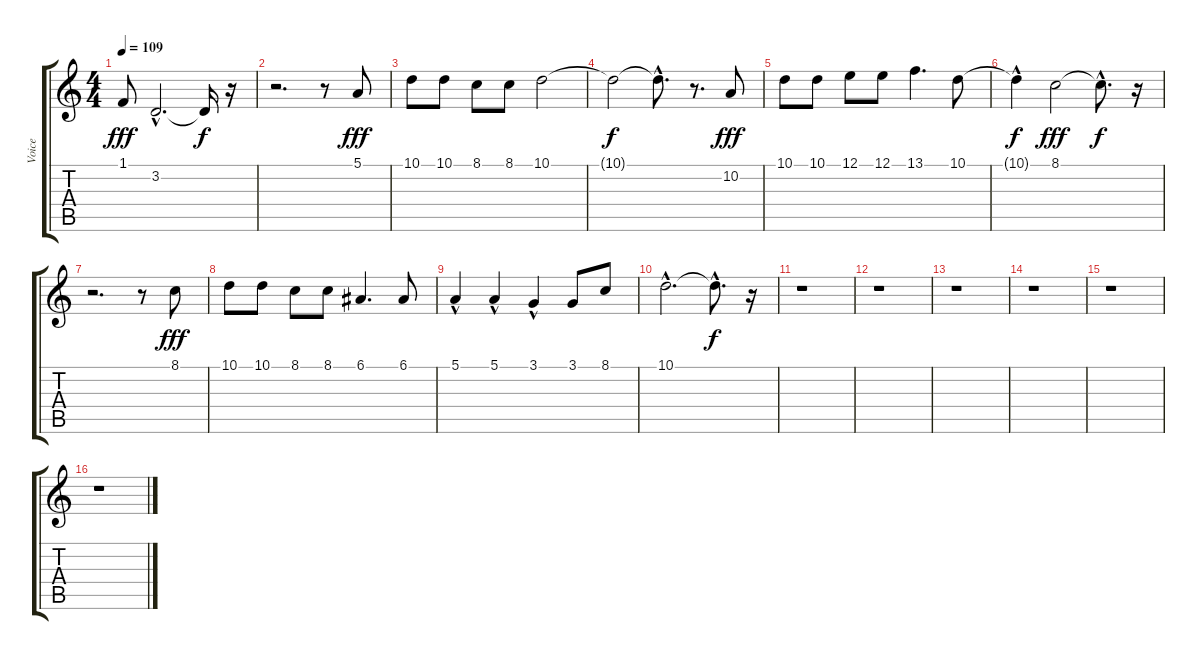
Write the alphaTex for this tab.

\track ("Voice" "Voice") {instrument voiceoohs}
\staff {score tabs}
\tuning (E4 B3 G3 D3 A2 E2) {hide}
\ts (4 4)
\tempo 109
\clef g2
\ks c
1.1.8{dy fff} 3.2{hac}.2{d} 3.2{t}.16{dy f} r.16 |
r.2{d} r.8 5.1.8{dy fff} |
10.1.8 10.1.8 8.1.8 8.1.8 10.1.2 |
10.1{t}.2{dy f} 10.1{hac t}.8{d} r.8{d} 10.2.8{dy fff} |
10.1.8 10.1.8 12.1.8 12.1.8 13.1.4{d} 10.1.8 |
10.1{hac t}.4{dy f} 8.1.2{dy fff} 8.1{hac t}.8{d dy f} r.16 |
r.2{d} r.8 8.1.8{dy fff} |
10.1.8 10.1.8 8.1.8 8.1.8 6.1.4{d} 6.1.8 |
5.1{hac}.4 5.1{hac}.4 3.1{hac}.4 3.1.8 8.1.8 |
10.1{hac}.2{d} 10.1{hac t}.8{d dy f} r.16 |
r.1 |
r.1 |
r.1 |
r.1 |
r.1 |
r.1
